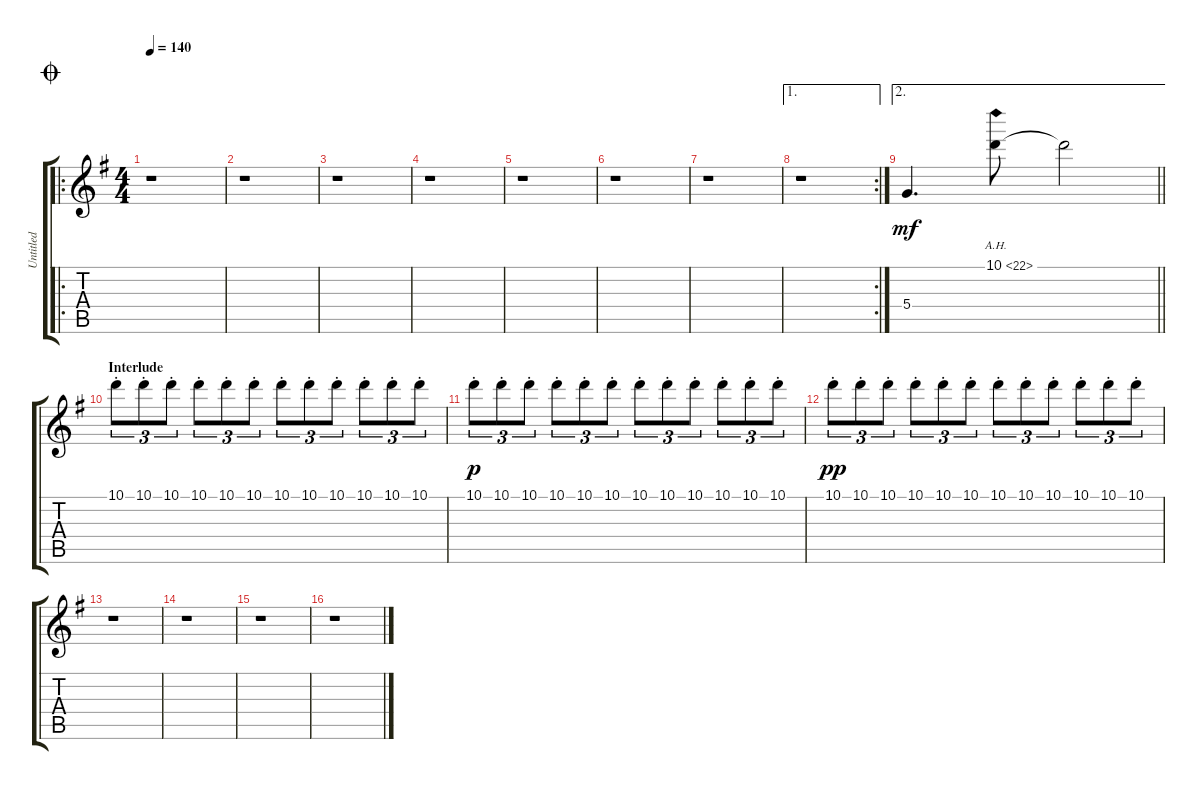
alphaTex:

\track ("Untitled" "Untitled") {instrument distortionguitar}
\staff {score tabs}
\tuning (E4 B3 G3 D3 A2 E2) {hide}
\ro
\ts (4 4)
\jump coda
\tempo 140
\clef g2
\ks g
r.1{dy mf} |
r.1 |
r.1 |
r.1 |
r.1 |
r.1 |
r.1 |
\ae 1
\rc 2
r.1 |
\ae 2
\barLineRight lightlight
5.4.4{d} 10.1{ah 12}.8 10.1{t}.2 |
\section ("" "Interlude")
10.1{st}.8{tu (3 2)} 10.1{st}.8{tu (3 2)} 10.1{st}.8{tu (3 2)} 10.1{st}.8{tu (3 2)} 10.1{st}.8{tu (3 2)} 10.1{st}.8{tu (3 2)} 10.1{st}.8{tu (3 2)} 10.1{st}.8{tu (3 2)} 10.1{st}.8{tu (3 2)} 10.1{st}.8{tu (3 2)} 10.1{st}.8{tu (3 2)} 10.1{st}.8{tu (3 2)} |
10.1{st}.8{tu (3 2) dy p} 10.1{st}.8{tu (3 2)} 10.1{st}.8{tu (3 2)} 10.1{st}.8{tu (3 2)} 10.1{st}.8{tu (3 2)} 10.1{st}.8{tu (3 2)} 10.1{st}.8{tu (3 2)} 10.1{st}.8{tu (3 2)} 10.1{st}.8{tu (3 2)} 10.1{st}.8{tu (3 2)} 10.1{st}.8{tu (3 2)} 10.1{st}.8{tu (3 2)} |
10.1{st}.8{tu (3 2) dy pp} 10.1{st}.8{tu (3 2)} 10.1{st}.8{tu (3 2)} 10.1{st}.8{tu (3 2)} 10.1{st}.8{tu (3 2)} 10.1{st}.8{tu (3 2)} 10.1{st}.8{tu (3 2)} 10.1{st}.8{tu (3 2)} 10.1{st}.8{tu (3 2)} 10.1{st}.8{tu (3 2)} 10.1{st}.8{tu (3 2)} 10.1{st}.8{tu (3 2)} |
r.1 |
r.1 |
r.1 |
r.1
